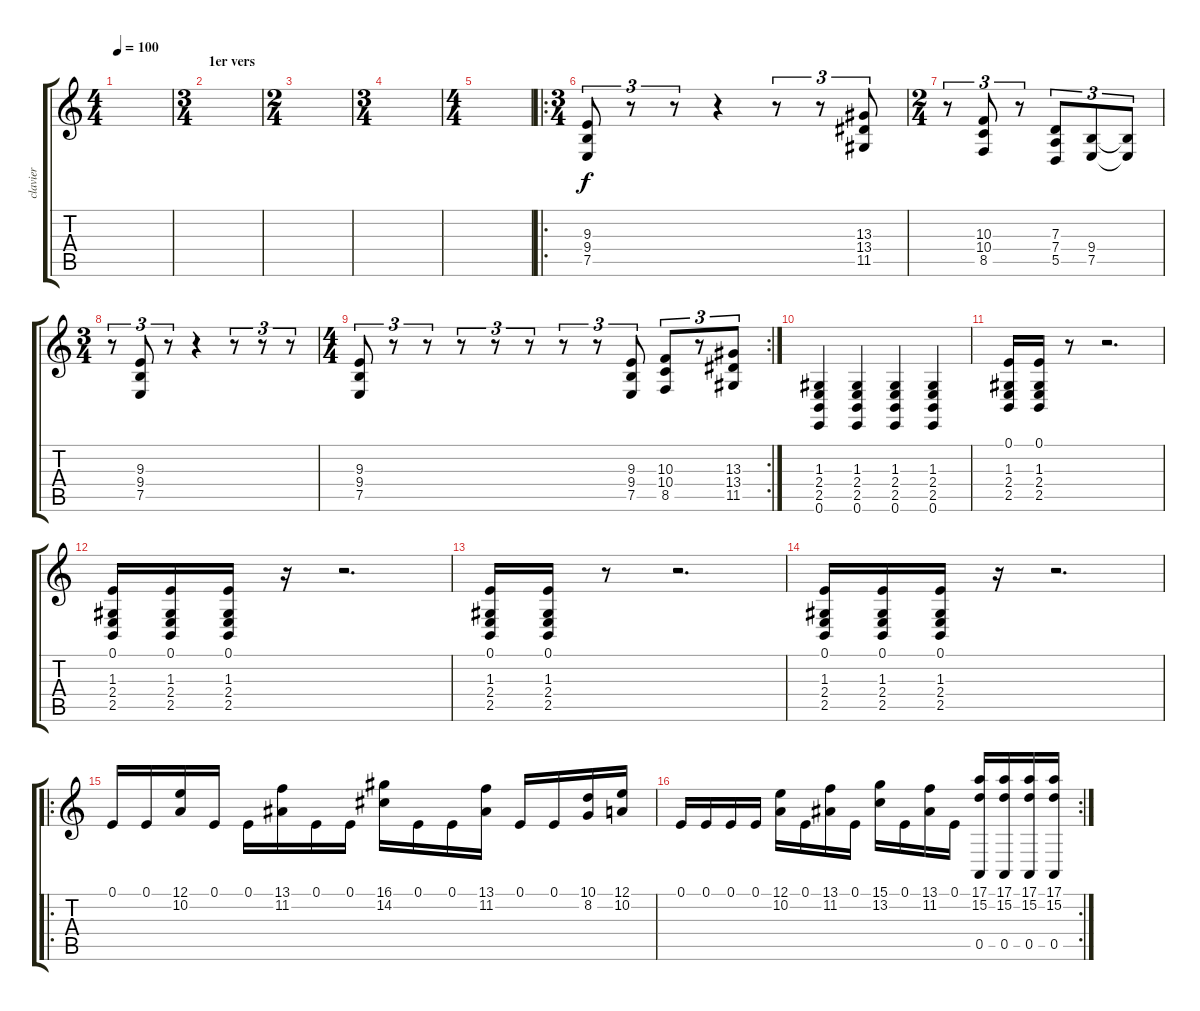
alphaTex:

\track ("clavier" "clavier") {instrument orchestrahit}
\staff {score tabs}
\tuning (E4 B3 G3 D3 A2 E2) {hide}
\ts (4 4)
\tempo 100
\clef g2
\ks c
|
\ts (3 4)
\section ("" "1er vers")
|
\ts (2 4)
|
\ts (3 4)
|
\ts (4 4)
|
\ro
\ts (3 4)
(9.3 9.4 7.5).8{tu (3 2) volume 13 instrument orchestrahit} r.8{tu (3 2)} r.8{tu (3 2)} r.4 r.8{tu (3 2)} r.8{tu (3 2)} (13.3 13.4 11.5).8{tu (3 2)} |
\ts (2 4)
r.8{tu (3 2)} (10.3 10.4 8.5).8{tu (3 2)} r.8{tu (3 2)} (7.3 7.4 5.5).8{tu (3 2)} (9.4 7.5).8{tu (3 2)} (9.4{t} 7.5{t}).8{tu (3 2)} |
\ts (3 4)
r.8{tu (3 2)} (9.3 9.4 7.5).8{tu (3 2)} r.8{tu (3 2)} r.4 r.8{tu (3 2)} r.8{tu (3 2)} r.8{tu (3 2)} |
\rc 2
\ts (4 4)
(9.3 9.4 7.5).8{tu (3 2)} r.8{tu (3 2)} r.8{tu (3 2)} r.8{tu (3 2)} r.8{tu (3 2)} r.8{tu (3 2)} r.8{tu (3 2)} r.8{tu (3 2)} (9.3 9.4 7.5).8{tu (3 2)} (10.3 10.4 8.5).8{tu (3 2)} r.8{tu (3 2)} (13.3 13.4 11.5).8{tu (3 2)} |
(1.3 2.4 2.5 0.6).4 (1.3 2.4 2.5 0.6).4 (1.3 2.4 2.5 0.6).4 (1.3 2.4 2.5 0.6).4 |
(0.1 1.3 2.4 2.5).16 (0.1 1.3 2.4 2.5).16 r.8 r.2{d} |
(0.1 1.3 2.4 2.5).16 (0.1 1.3 2.4 2.5).16 (0.1 1.3 2.4 2.5).16 r.16 r.2{d} |
(0.1 1.3 2.4 2.5).16 (0.1 1.3 2.4 2.5).16 r.8 r.2{d} |
(0.1 1.3 2.4 2.5).16 (0.1 1.3 2.4 2.5).16 (0.1 1.3 2.4 2.5).16 r.16 r.2{d} |
\ro
0.1.16 0.1.16 (12.1 10.2).16 0.1.16 0.1.16 (13.1 11.2).16 0.1.16 0.1.16 (16.1 14.2).16 0.1.16 0.1.16 (13.1 11.2).16 0.1.16 0.1.16 (10.1 8.2).16 (12.1 10.2).16 |
\rc 2
0.1.16 0.1.16 0.1.16 0.1.16 (12.1 10.2).16 0.1.16 (13.1 11.2).16 0.1.16 (15.1 13.2).16 0.1.16 (13.1 11.2).16 0.1.16 (17.1 15.2 0.5).16 (17.1 15.2 0.5).16 (17.1 15.2 0.5).16 (17.1 15.2 0.5).16
